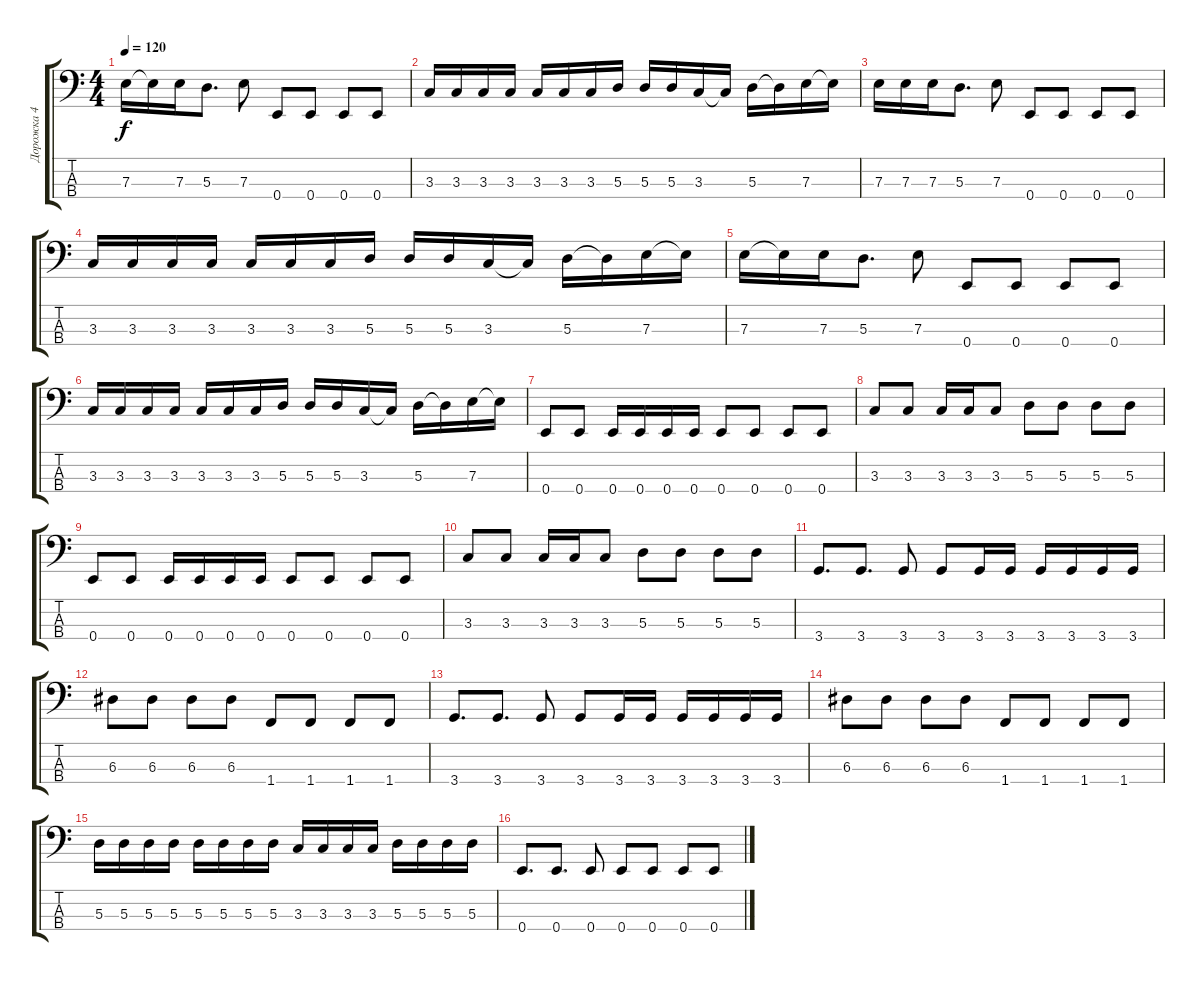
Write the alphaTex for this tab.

\track ("Дорожка 4" "Дорожка 4") {instrument electricbassfinger}
\staff {score tabs}
\tuning (G2 D2 A1 E1) {hide}
\ts (4 4)
\tempo 120
\clef f4
\ks c
7.3.16{dy f} 7.3{t}.16 7.3.16 5.3.8{d} 7.3.8 0.4.8 0.4.8 0.4.8 0.4.8 |
3.3.16 3.3.16 3.3.16 3.3.16 3.3.16 3.3.16 3.3.16 5.3.16 5.3.16 5.3.16 3.3.16 3.3{t}.16 5.3.16 5.3{t}.16 7.3.16 7.3{t}.16 |
7.3.16 7.3.16 7.3.16 5.3.8{d} 7.3.8 0.4.8 0.4.8 0.4.8 0.4.8 |
3.3.16 3.3.16 3.3.16 3.3.16 3.3.16 3.3.16 3.3.16 5.3.16 5.3.16 5.3.16 3.3.16 3.3{t}.16 5.3.16 5.3{t}.16 7.3.16 7.3{t}.16 |
7.3.16 7.3{t}.16 7.3.16 5.3.8{d} 7.3.8 0.4.8 0.4.8 0.4.8 0.4.8 |
3.3.16 3.3.16 3.3.16 3.3.16 3.3.16 3.3.16 3.3.16 5.3.16 5.3.16 5.3.16 3.3.16 3.3{t}.16 5.3.16 5.3{t}.16 7.3.16 7.3{t}.16 |
0.4.8 0.4.8 0.4.16 0.4.16 0.4.16 0.4.16 0.4.8 0.4.8 0.4.8 0.4.8 |
3.3.8 3.3.8 3.3.16 3.3.16 3.3.8 5.3.8 5.3.8 5.3.8 5.3.8 |
0.4.8 0.4.8 0.4.16 0.4.16 0.4.16 0.4.16 0.4.8 0.4.8 0.4.8 0.4.8 |
3.3.8 3.3.8 3.3.16 3.3.16 3.3.8 5.3.8 5.3.8 5.3.8 5.3.8 |
3.4.8{d} 3.4.8{d} 3.4.8 3.4.8 3.4.16 3.4.16 3.4.16 3.4.16 3.4.16 3.4.16 |
6.3.8 6.3.8 6.3.8 6.3.8 1.4.8 1.4.8 1.4.8 1.4.8 |
3.4.8{d} 3.4.8{d} 3.4.8 3.4.8 3.4.16 3.4.16 3.4.16 3.4.16 3.4.16 3.4.16 |
6.3.8 6.3.8 6.3.8 6.3.8 1.4.8 1.4.8 1.4.8 1.4.8 |
5.3.16 5.3.16 5.3.16 5.3.16 5.3.16 5.3.16 5.3.16 5.3.16 3.3.16 3.3.16 3.3.16 3.3.16 5.3.16 5.3.16 5.3.16 5.3.16 |
0.4.8{d} 0.4.8{d} 0.4.8 0.4.8 0.4.8 0.4.8 0.4.8
